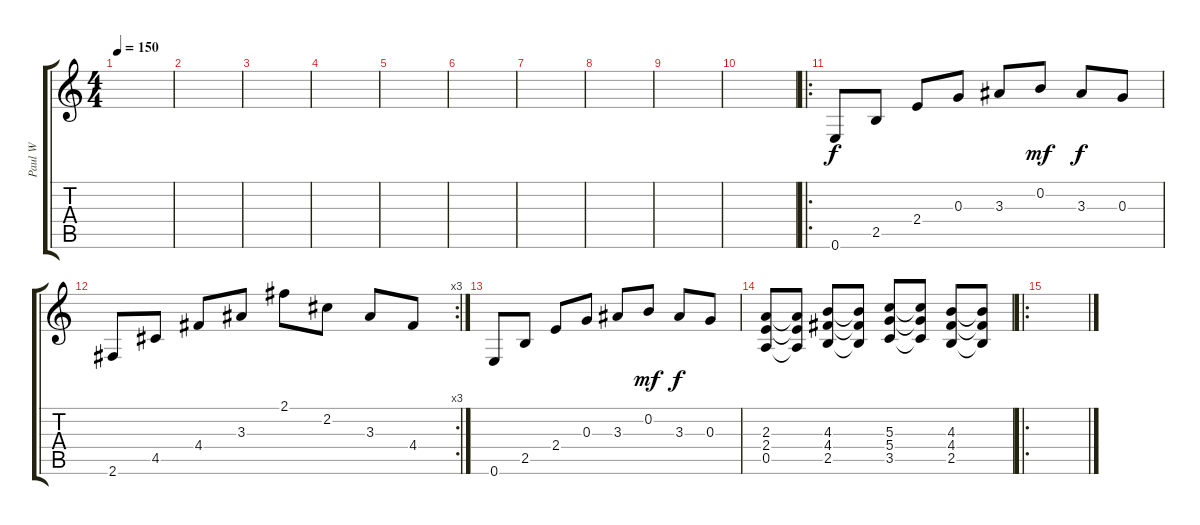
\track ("Paul W" "Paul W") {instrument overdrivenguitar}
\staff {score tabs}
\tuning (E4 B3 G3 D3 A2 E2) {hide}
\ts (4 4)
\tempo 150
\clef g2
\ks c
|
|
|
|
|
|
|
|
|
|
\ro
0.6.8 2.5.8 2.4.8 0.3.8 3.3.8 0.2.8{dy mf} 3.3.8{dy f} 0.3.8 |
\rc 3
2.6.8 4.5.8 4.4.8 3.3.8 2.1.8 2.2.8 3.3.8 4.4.8 |
0.6.8 2.5.8 2.4.8 0.3.8 3.3.8 0.2.8{dy mf} 3.3.8{dy f} 0.3.8 |
(2.3 2.4 0.5).8 (2.3{t} 2.4{t} 0.5{t}).8 (4.3 4.4 2.5).8 (4.3{t} 4.4{t} 2.5{t}).8 (5.3 5.4 3.5).8 (5.3{t} 5.4{t} 3.5{t}).8 (4.3 4.4 2.5).8 (4.3{t} 4.4{t} 2.5{t}).8 |
\ro
